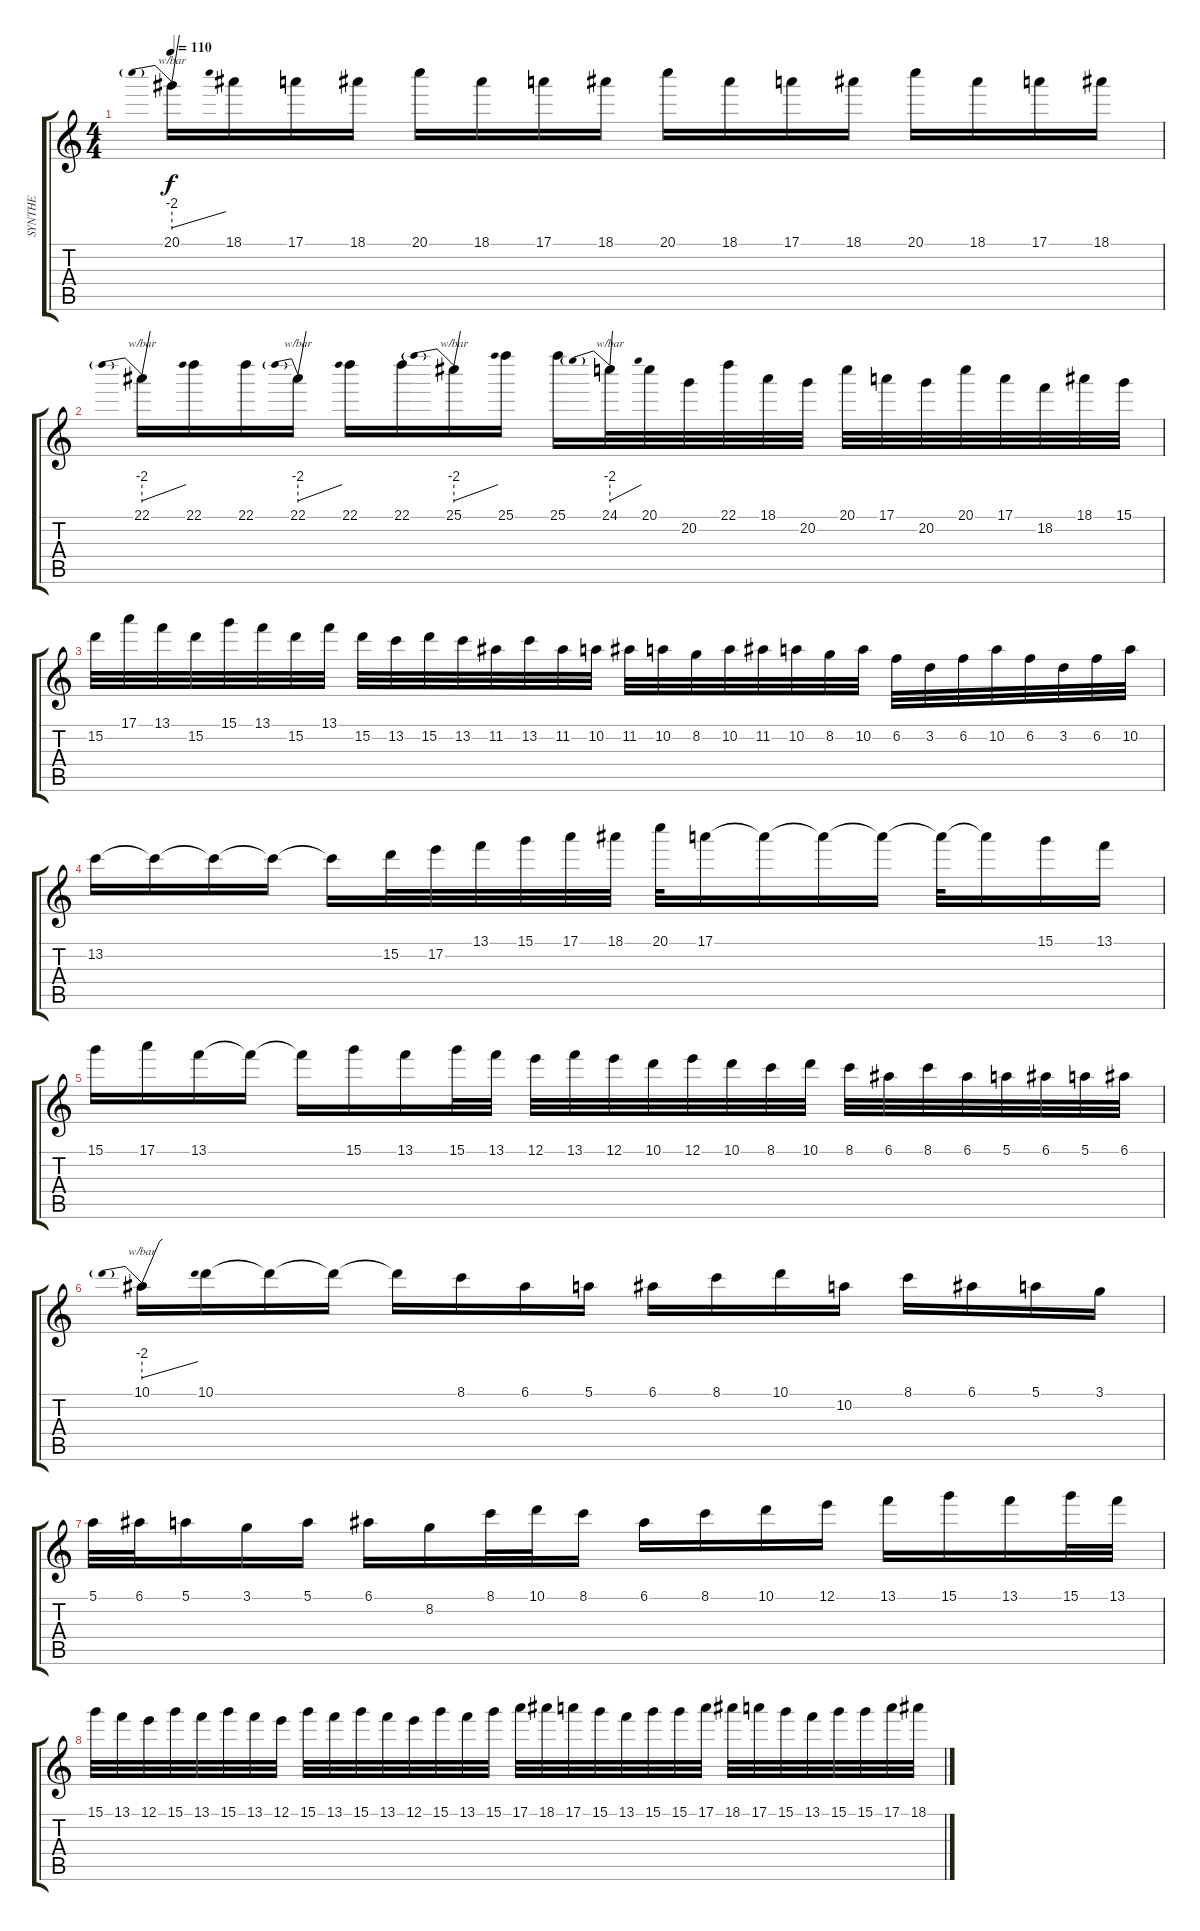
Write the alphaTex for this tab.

\track ("SYNTHE" "SYNTHE") {instrument acousticguitarsteel}
\staff {score tabs}
\tuning (E4 B3 G3 D3 A2 E2) {hide}
\ts (4 4)
\tempo 110
\clef g2
\ks c
20.1.16{tbe (predivedive default 0 -8 60 0) dy f} 18.1.16 17.1.16 18.1.16 20.1.16 18.1.16 17.1.16 18.1.16 20.1.16 18.1.16 17.1.16 18.1.16 20.1.16 18.1.16 17.1.16 18.1.16 |
22.1.16{tbe (predivedive default 0 -8 60 0)} 22.1.16 22.1.16 22.1.16{tbe (predivedive default 0 -8 60 0)} 22.1.16 22.1.16 25.1.16{tbe (predivedive default 0 -8 60 0)} 25.1.16 25.1.16 24.1.32{tbe (predivedive default 0 -8 60 0)} 20.1.32 20.2.32 22.1.32 18.1.32 20.2.32 20.1.32 17.1.32 20.2.32 20.1.32 17.1.32 18.2.32 18.1.32 15.1.32 |
15.2.32 17.1.32 13.1.32 15.2.32 15.1.32 13.1.32 15.2.32 13.1.32 15.2.32 13.2.32 15.2.32 13.2.32 11.2.32 13.2.32 11.2.32 10.2.32 11.2.32 10.2.32 8.2.32 10.2.32 11.2.32 10.2.32 8.2.32 10.2.32 6.2.32 3.2.32 6.2.32 10.2.32 6.2.32 3.2.32 6.2.32 10.2.32 |
13.2.16 13.2{t}.16 13.2{t}.16 13.2{t}.16 13.2{t}.16 15.2.32 17.2.32 13.1.32 15.1.32 17.1.32 18.1.32 20.1.32 17.1.16 17.1{t}.16 17.1{t}.16 17.1{t}.16 17.1{t}.32 17.1{t}.16 15.1.16 13.1.16 |
15.1.16 17.1.16 13.1.16 13.1{t}.16 13.1{t}.16 15.1.16 13.1.16 15.1.32 13.1.32 12.1.32 13.1.32 12.1.32 10.1.32 12.1.32 10.1.32 8.1.32 10.1.32 8.1.32 6.1.32 8.1.32 6.1.32 5.1.32 6.1.32 5.1.32 6.1.32 |
10.1.16{tbe (predivedive default 0 -8 60 0)} 10.1.16 10.1{t}.16 10.1{t}.16 10.1{t}.16 8.1.16 6.1.16 5.1.16 6.1.16 8.1.16 10.1.16 10.2.16 8.1.16 6.1.16 5.1.16 3.1.16 |
5.1.32 6.1.32 5.1.16 3.1.16 5.1.16 6.1.16 8.2.16 8.1.32 10.1.32 8.1.16 6.1.16 8.1.16 10.1.16 12.1.16 13.1.16 15.1.16 13.1.16 15.1.32 13.1.32 |
15.1.32 13.1.32 12.1.32 15.1.32 13.1.32 15.1.32 13.1.32 12.1.32 15.1.32 13.1.32 15.1.32 13.1.32 12.1.32 15.1.32 13.1.32 15.1.32 17.1.32 18.1.32 17.1.32 15.1.32 13.1.32 15.1.32 15.1.32 17.1.32 18.1.32 17.1.32 15.1.32 13.1.32 15.1.32 15.1.32 17.1.32 18.1.32
